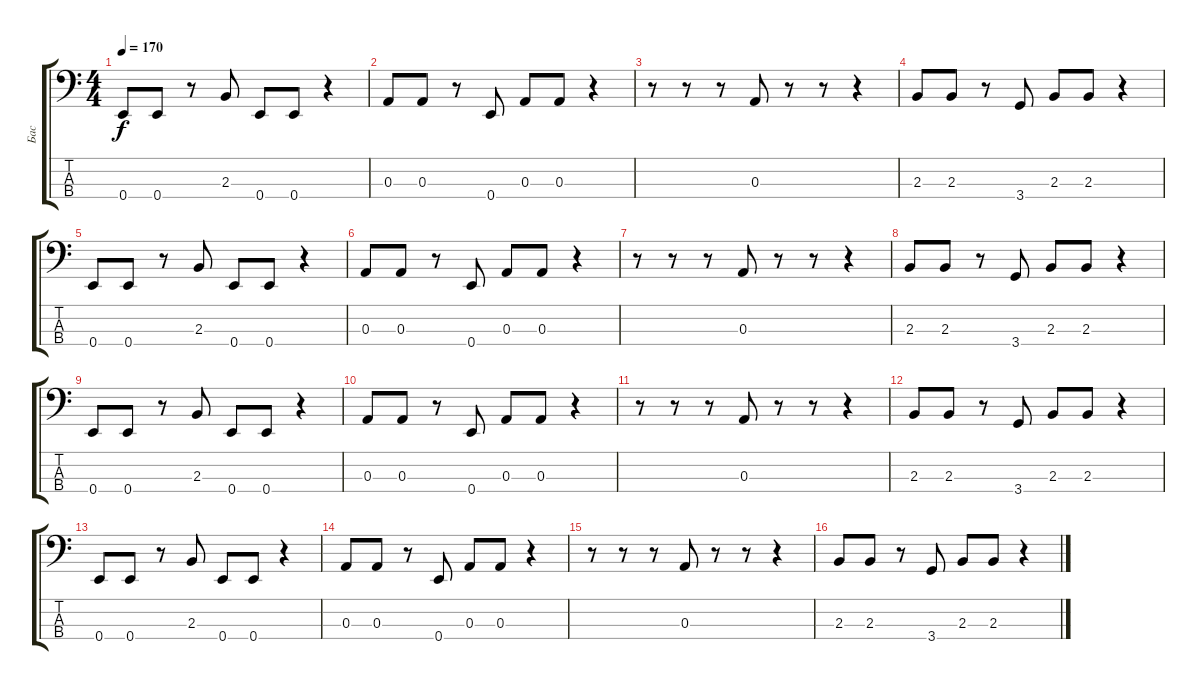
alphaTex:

\track ("Бас" "Бас") {instrument electricbasspick}
\staff {score tabs}
\tuning (G2 D2 A1 E1) {hide}
\ts (4 4)
\tempo 170
\clef f4
\ks c
0.4.8{dy f} 0.4.8 r.8 2.3.8 0.4.8 0.4.8 r.4 |
0.3.8 0.3.8 r.8 0.4.8 0.3.8 0.3.8 r.4 |
r.8 r.8 r.8 0.3.8 r.8 r.8 r.4 |
2.3.8 2.3.8 r.8 3.4.8 2.3.8 2.3.8 r.4 |
0.4.8 0.4.8 r.8 2.3.8 0.4.8 0.4.8 r.4 |
0.3.8 0.3.8 r.8 0.4.8 0.3.8 0.3.8 r.4 |
r.8 r.8 r.8 0.3.8 r.8 r.8 r.4 |
2.3.8 2.3.8 r.8 3.4.8 2.3.8 2.3.8 r.4 |
0.4.8 0.4.8 r.8 2.3.8 0.4.8 0.4.8 r.4 |
0.3.8 0.3.8 r.8 0.4.8 0.3.8 0.3.8 r.4 |
r.8 r.8 r.8 0.3.8 r.8 r.8 r.4 |
2.3.8 2.3.8 r.8 3.4.8 2.3.8 2.3.8 r.4 |
0.4.8 0.4.8 r.8 2.3.8 0.4.8 0.4.8 r.4 |
0.3.8 0.3.8 r.8 0.4.8 0.3.8 0.3.8 r.4 |
r.8 r.8 r.8 0.3.8 r.8 r.8 r.4 |
2.3.8 2.3.8 r.8 3.4.8 2.3.8 2.3.8 r.4
